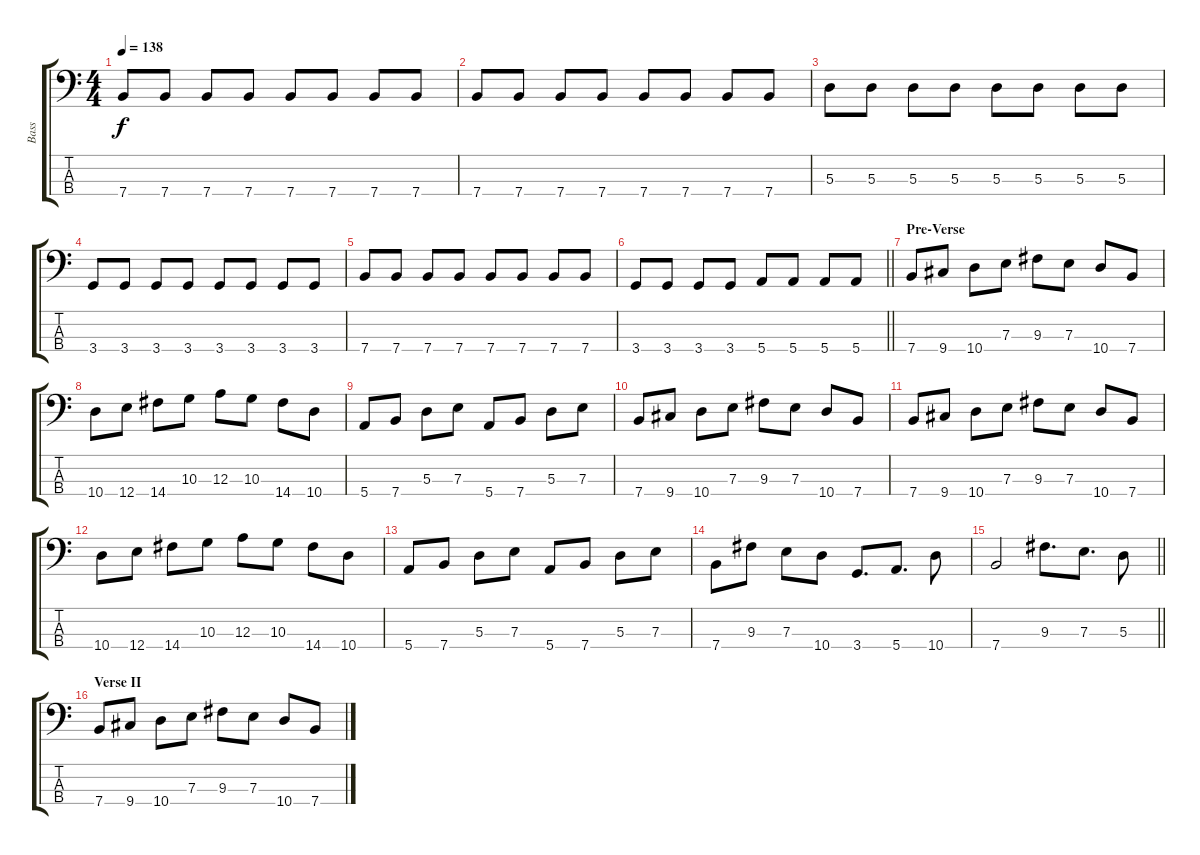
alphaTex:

\track ("Bass" "Bass") {instrument electricbassfinger}
\staff {score tabs}
\tuning (G2 D2 A1 E1) {hide}
\ts (4 4)
\tempo 138
\clef f4
\ks c
7.4.8{dy f} 7.4.8 7.4.8 7.4.8 7.4.8 7.4.8 7.4.8 7.4.8 |
7.4.8 7.4.8 7.4.8 7.4.8 7.4.8 7.4.8 7.4.8 7.4.8 |
5.3.8 5.3.8 5.3.8 5.3.8 5.3.8 5.3.8 5.3.8 5.3.8 |
3.4.8 3.4.8 3.4.8 3.4.8 3.4.8 3.4.8 3.4.8 3.4.8 |
7.4.8 7.4.8 7.4.8 7.4.8 7.4.8 7.4.8 7.4.8 7.4.8 |
\barLineRight lightlight
3.4.8 3.4.8 3.4.8 3.4.8 5.4.8 5.4.8 5.4.8 5.4.8 |
\section ("" "Pre-Verse")
7.4.8 9.4.8 10.4.8 7.3.8 9.3.8 7.3.8 10.4.8 7.4.8 |
10.4.8 12.4.8 14.4.8 10.3.8 12.3.8 10.3.8 14.4.8 10.4.8 |
5.4.8 7.4.8 5.3.8 7.3.8 5.4.8 7.4.8 5.3.8 7.3.8 |
7.4.8 9.4.8 10.4.8 7.3.8 9.3.8 7.3.8 10.4.8 7.4.8 |
7.4.8 9.4.8 10.4.8 7.3.8 9.3.8 7.3.8 10.4.8 7.4.8 |
10.4.8 12.4.8 14.4.8 10.3.8 12.3.8 10.3.8 14.4.8 10.4.8 |
5.4.8 7.4.8 5.3.8 7.3.8 5.4.8 7.4.8 5.3.8 7.3.8 |
7.4.8 9.3.8 7.3.8 10.4.8 3.4.8{d} 5.4.8{d} 10.4.8 |
\barLineRight lightlight
7.4.2 9.3.8{d} 7.3.8{d} 5.3.8 |
\section ("" "Verse II")
7.4.8 9.4.8 10.4.8 7.3.8 9.3.8 7.3.8 10.4.8 7.4.8
